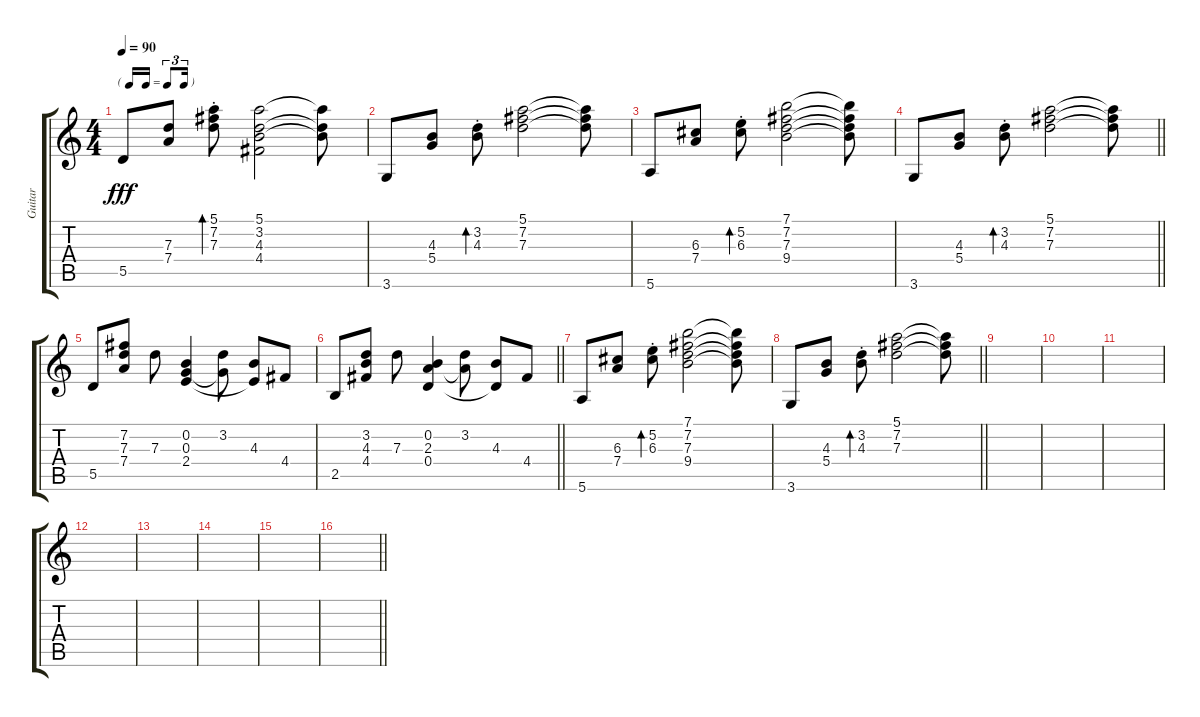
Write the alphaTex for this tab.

\track ("Guitar" "Guitar") {instrument acousticguitarsteel}
\staff {score tabs}
\tuning (E4 B3 G3 D3 A2 E2) {hide}
\ts (4 4)
\tf triplet16th
\tempo 90
\clef g2
\ks c
5.5.8{dy fff} (7.3 7.4).8 (5.1{st} 7.2{st} 7.3{st}).8{bd 120} (5.1 3.2 4.3 4.4).2 (5.1{t} 3.2{t} 4.3{t}).8 |
3.6.8 (4.3 5.4).8 (3.2{st} 4.3{st}).8{bd 120} (5.1 7.2 7.3).2 (5.1{t} 7.2{t} 7.3{t}).8 |
5.6.8 (6.3 7.4).8 (5.2{st} 6.3{st}).8{bd 120} (7.1 7.2 7.3 9.4).2 (7.1{t} 7.2{t} 7.3{t} 9.4{t}).8 |
\barLineRight lightlight
3.6.8 (4.3 5.4).8 (3.2{st} 4.3{st}).8{bd 120} (5.1 7.2 7.3).2 (5.1{t} 7.2{t} 7.3{t}).8 |
5.5.8 (7.2 7.3 7.4).8 7.3.8 (0.2 0.3 2.4).4 (3.2 0.3{t}).8 (4.3 2.4{t}).8 4.4.8 |
\barLineRight lightlight
2.5.8 (3.2 4.3 4.4).8 7.3.8 (0.2 2.3 0.4).4 (3.2 2.3{t}).8 (4.3 0.4{t}).8 4.4.8 |
5.6.8 (6.3 7.4).8 (5.2{st} 6.3{st}).8{bd 120} (7.1 7.2 7.3 9.4).2 (7.1{t} 7.2{t} 7.3{t} 9.4{t}).8 |
\barLineRight lightlight
3.6.8 (4.3 5.4).8 (3.2{st} 4.3{st}).8{bd 120} (5.1 7.2 7.3).2 (5.1{t} 7.2{t} 7.3{t}).8 |
|
|
|
|
|
|
|
\barLineRight lightlight
